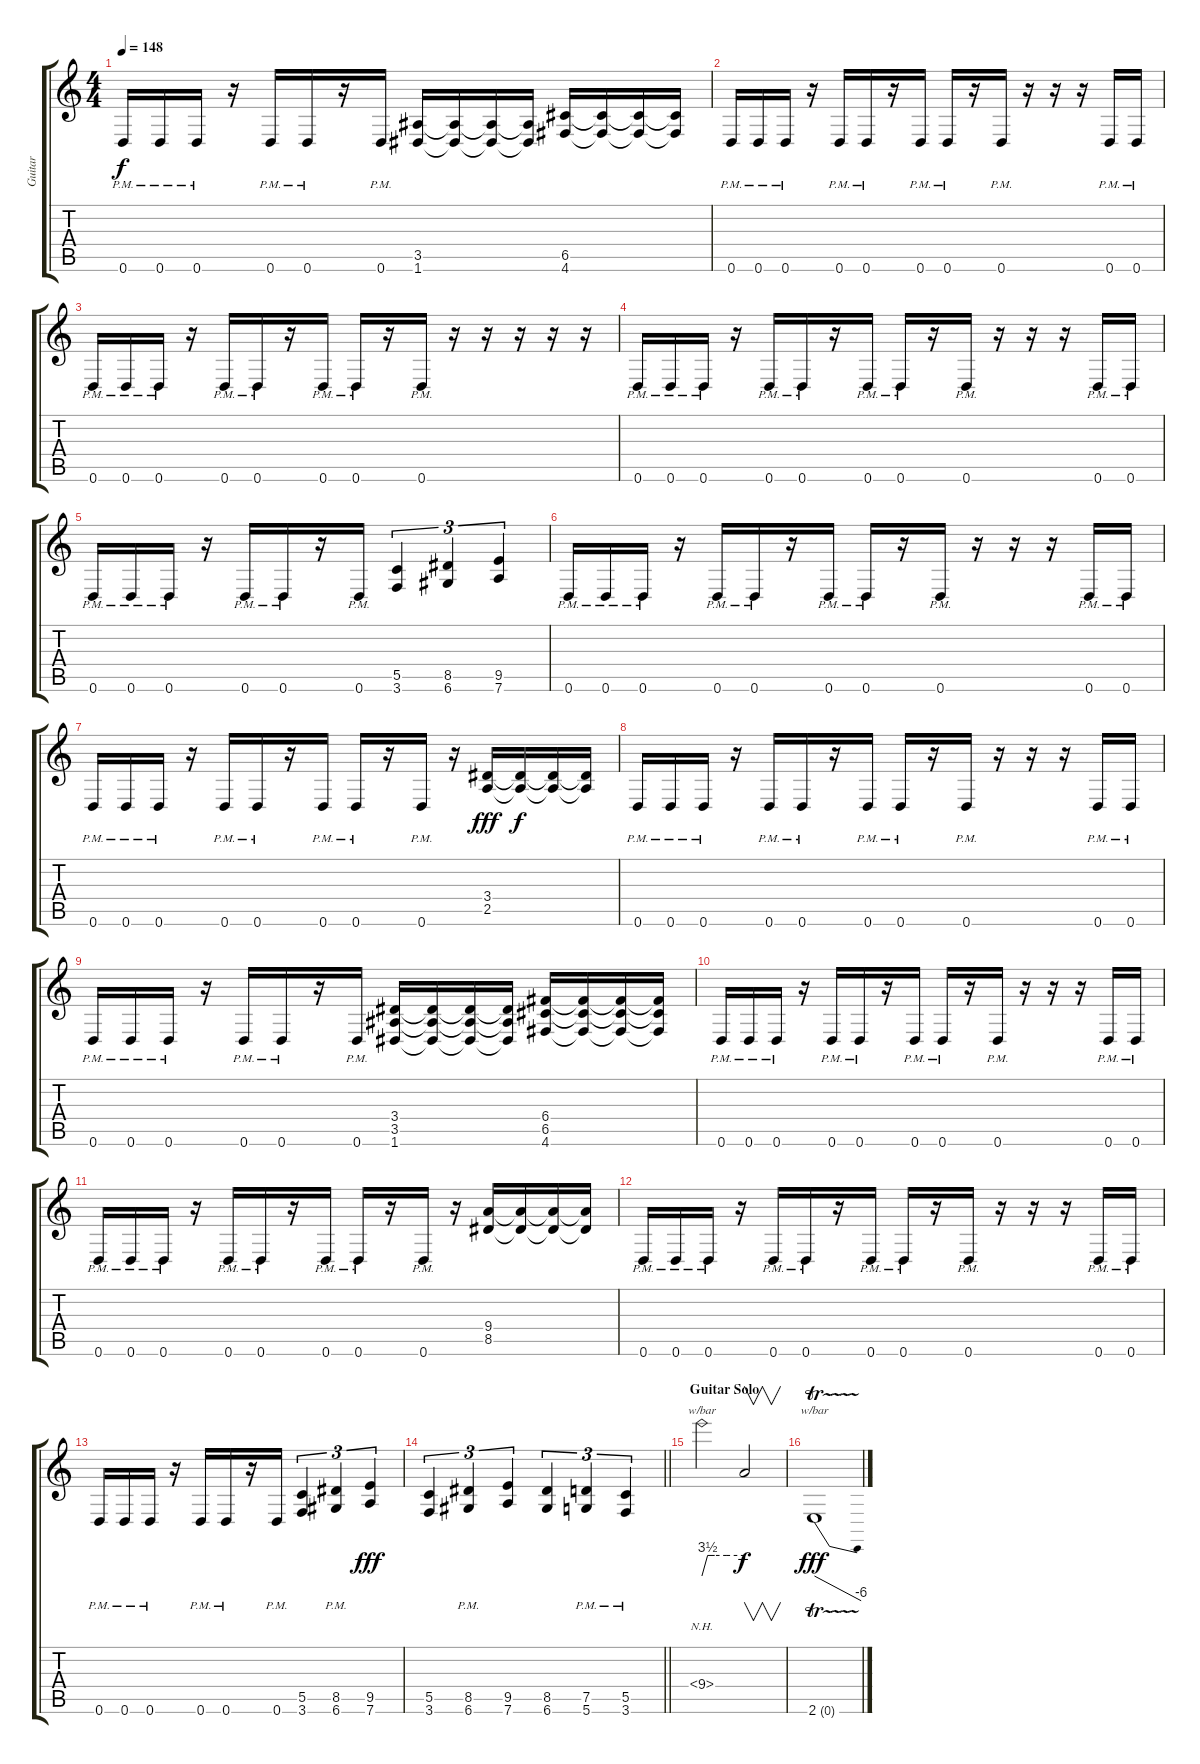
\track ("Guitar" "Guitar") {instrument overdrivenguitar}
\staff {score tabs}
\tuning (D4 A3 F3 C3 G2 D2) {hide}
\ts (4 4)
\tempo 148
\clef g2
\ks c
0.6{pm}.16{dy f} 0.6{pm}.16 0.6{pm}.16 r.16 0.6{pm}.16 0.6{pm}.16 r.16 0.6{pm}.16 (3.5 1.6).16 (3.5{t} 1.6{t}).16 (3.5{t} 1.6{t}).16 (3.5{t} 1.6{t}).16 (6.5 4.6).16 (6.5{t} 4.6{t}).16 (6.5{t} 4.6{t}).16 (6.5{t} 4.6{t}).16 |
0.6{pm}.16 0.6{pm}.16 0.6{pm}.16 r.16 0.6{pm}.16 0.6{pm}.16 r.16 0.6{pm}.16 0.6{pm}.16 r.16 0.6{pm}.16 r.16 r.16 r.16 0.6{pm}.16 0.6{pm}.16 |
0.6{pm}.16 0.6{pm}.16 0.6{pm}.16 r.16 0.6{pm}.16 0.6{pm}.16 r.16 0.6{pm}.16 0.6{pm}.16 r.16 0.6{pm}.16 r.16 r.16 r.16 r.16 r.16 |
0.6{pm}.16 0.6{pm}.16 0.6{pm}.16 r.16 0.6{pm}.16 0.6{pm}.16 r.16 0.6{pm}.16 0.6{pm}.16 r.16 0.6{pm}.16 r.16 r.16 r.16 0.6{pm}.16 0.6{pm}.16 |
0.6{pm}.16 0.6{pm}.16 0.6{pm}.16 r.16 0.6{pm}.16 0.6{pm}.16 r.16 0.6{pm}.16 (5.5 3.6).4{tu (3 2)} (8.5 6.6).4{tu (3 2)} (9.5 7.6).4{tu (3 2)} |
0.6{pm}.16 0.6{pm}.16 0.6{pm}.16 r.16 0.6{pm}.16 0.6{pm}.16 r.16 0.6{pm}.16 0.6{pm}.16 r.16 0.6{pm}.16 r.16 r.16 r.16 0.6{pm}.16 0.6{pm}.16 |
0.6{pm}.16 0.6{pm}.16 0.6{pm}.16 r.16 0.6{pm}.16 0.6{pm}.16 r.16 0.6{pm}.16 0.6{pm}.16 r.16 0.6{pm}.16 r.16 (3.4 2.5).16{dy fff} (3.4{t} 2.5{t}).16{dy f} (3.4{t} 2.5{t}).16 (3.4{t} 2.5{t}).16 |
0.6{pm}.16 0.6{pm}.16 0.6{pm}.16 r.16 0.6{pm}.16 0.6{pm}.16 r.16 0.6{pm}.16 0.6{pm}.16 r.16 0.6{pm}.16 r.16 r.16 r.16 0.6{pm}.16 0.6{pm}.16 |
0.6{pm}.16 0.6{pm}.16 0.6{pm}.16 r.16 0.6{pm}.16 0.6{pm}.16 r.16 0.6{pm}.16 (3.4 3.5 1.6).16 (3.4{t} 3.5{t} 1.6{t}).16 (3.4{t} 3.5{t} 1.6{t}).16 (3.4{t} 3.5{t} 1.6{t}).16 (6.4 6.5 4.6).16 (6.4{t} 6.5{t} 4.6{t}).16 (6.4{t} 6.5{t} 4.6{t}).16 (6.4{t} 6.5{t} 4.6{t}).16 |
0.6{pm}.16 0.6{pm}.16 0.6{pm}.16 r.16 0.6{pm}.16 0.6{pm}.16 r.16 0.6{pm}.16 0.6{pm}.16 r.16 0.6{pm}.16 r.16 r.16 r.16 0.6{pm}.16 0.6{pm}.16 |
0.6{pm}.16 0.6{pm}.16 0.6{pm}.16 r.16 0.6{pm}.16 0.6{pm}.16 r.16 0.6{pm}.16 0.6{pm}.16 r.16 0.6{pm}.16 r.16 (9.4 8.5).16 (9.4{t} 8.5{t}).16 (9.4{t} 8.5{t}).16 (9.4{t} 8.5{t}).16 |
0.6{pm}.16 0.6{pm}.16 0.6{pm}.16 r.16 0.6{pm}.16 0.6{pm}.16 r.16 0.6{pm}.16 0.6{pm}.16 r.16 0.6{pm}.16 r.16 r.16 r.16 0.6{pm}.16 0.6{pm}.16 |
0.6{pm}.16 0.6{pm}.16 0.6{pm}.16 r.16 0.6{pm}.16 0.6{pm}.16 r.16 0.6{pm}.16 (5.5 3.6).4{tu (3 2)} (8.5{pm} 6.6{pm}).4{tu (3 2)} (9.5 7.6).4{tu (3 2) dy fff} |
\barLineRight lightlight
(5.5 3.6).4{tu (3 2)} (8.5{pm} 6.6{pm}).4{tu (3 2)} (9.5 7.6).4{tu (3 2)} (8.5 6.6).4{tu (3 2)} (7.5{pm} 5.6{pm}).4{tu (3 2)} (5.5{pm} 3.6{pm}).4{tu (3 2)} |
\section ("" "Guitar Solo")
9.4{nh}.2{tbe (custom default 0 0 8 14 18 14 35 14 60 14)} 9.4{t}.2{v dy f} |
2.6{tr (0 32)}.1{tbe (dive default 0 0 60 -24) dy fff}
